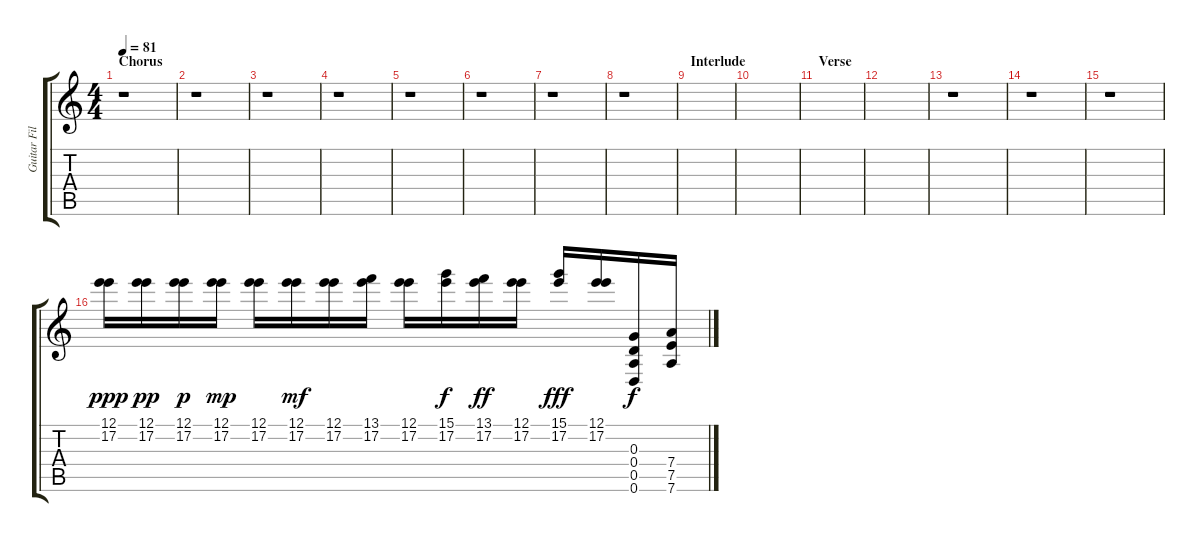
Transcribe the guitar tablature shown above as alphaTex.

\track ("Guitar Fills " "Guitar Fil") {instrument distortionguitar}
\staff {score tabs}
\tuning (E4 B3 G3 D3 A2 D2) {hide}
\ts (4 4)
\section ("" "Chorus")
\tempo 81
\clef g2
\ks c
r.1{dy f} |
r.1 |
r.1 |
r.1 |
r.1 |
r.1 |
r.1 |
r.1 |
\section ("" "Interlude")
|
|
\section ("" "Verse")
|
|
r.1 |
r.1 |
r.1 |
(12.1 17.2).16{dy ppp} (12.1 17.2).16{dy pp} (12.1 17.2).16{dy p} (12.1 17.2).16{dy mp} (12.1 17.2).16 (12.1 17.2).16{dy mf} (12.1 17.2).16 (13.1 17.2).16 (12.1 17.2).16 (15.1 17.2).16{dy f} (13.1 17.2).16{dy ff} (12.1 17.2).16 (15.1 17.2).16{dy fff} (12.1 17.2).16 (0.3 0.4 0.5 0.6).16{dy f} (7.4 7.5 7.6).16
